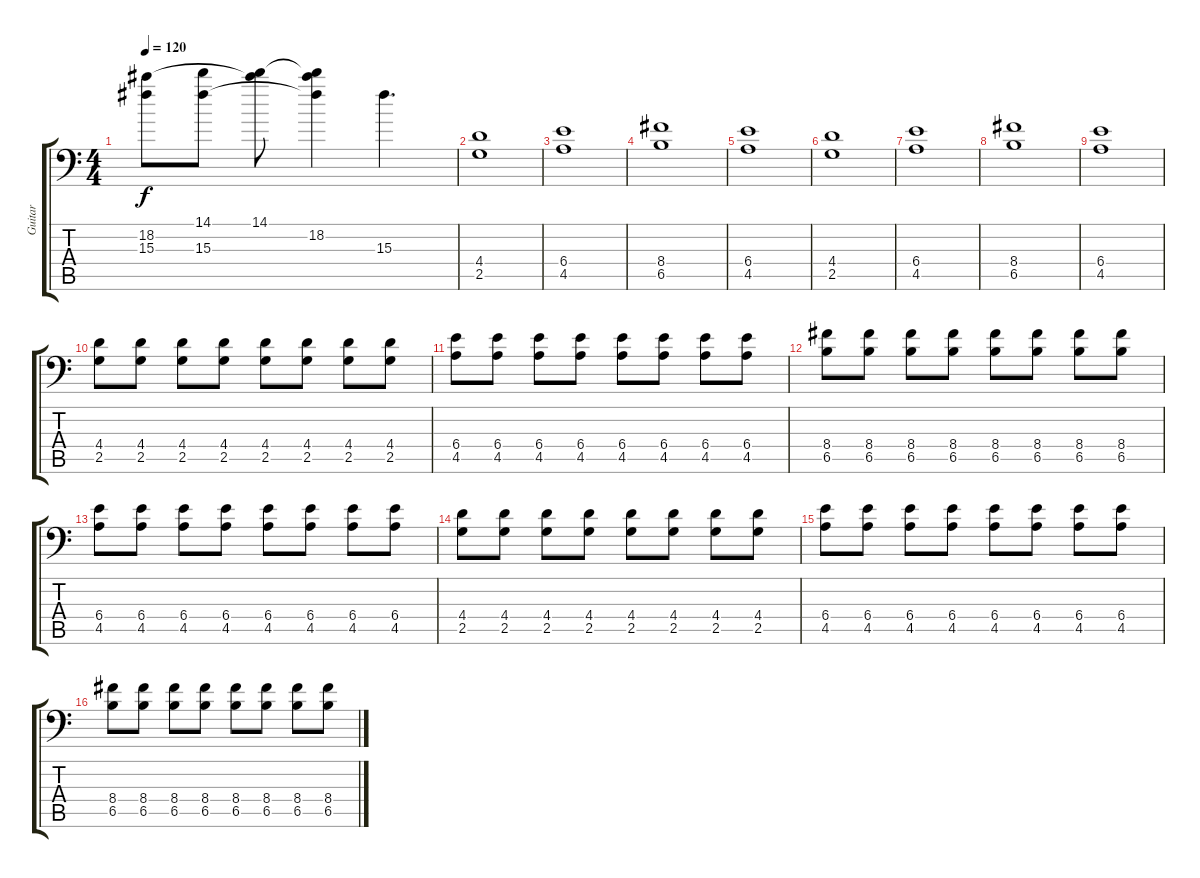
\track ("Guitar" "Guitar") {instrument overdrivenguitar}
\staff {score tabs}
\tuning (C4 G3 Eb3 Bb2 F2 Bb1) {hide}
\ts (4 4)
\tempo 120
\clef f4
\ks c
(18.2 15.3{t}).8{dy f} (14.1{t} 15.3).8 (14.1 18.2{t}).8 (14.1{t} 18.2 15.3{t}).4 15.3.4{d} |
(4.4 2.5).1 |
(6.4 4.5).1 |
(8.4 6.5).1 |
(6.4 4.5).1 |
(4.4 2.5).1 |
(6.4 4.5).1 |
(8.4 6.5).1 |
(6.4 4.5).1 |
(4.4 2.5).8 (4.4 2.5).8 (4.4 2.5).8 (4.4 2.5).8 (4.4 2.5).8 (4.4 2.5).8 (4.4 2.5).8 (4.4 2.5).8 |
(6.4 4.5).8 (6.4 4.5).8 (6.4 4.5).8 (6.4 4.5).8 (6.4 4.5).8 (6.4 4.5).8 (6.4 4.5).8 (6.4 4.5).8 |
(8.4 6.5).8 (8.4 6.5).8 (8.4 6.5).8 (8.4 6.5).8 (8.4 6.5).8 (8.4 6.5).8 (8.4 6.5).8 (8.4 6.5).8 |
(6.4 4.5).8 (6.4 4.5).8 (6.4 4.5).8 (6.4 4.5).8 (6.4 4.5).8 (6.4 4.5).8 (6.4 4.5).8 (6.4 4.5).8 |
(4.4 2.5).8 (4.4 2.5).8 (4.4 2.5).8 (4.4 2.5).8 (4.4 2.5).8 (4.4 2.5).8 (4.4 2.5).8 (4.4 2.5).8 |
(6.4 4.5).8 (6.4 4.5).8 (6.4 4.5).8 (6.4 4.5).8 (6.4 4.5).8 (6.4 4.5).8 (6.4 4.5).8 (6.4 4.5).8 |
(8.4 6.5).8 (8.4 6.5).8 (8.4 6.5).8 (8.4 6.5).8 (8.4 6.5).8 (8.4 6.5).8 (8.4 6.5).8 (8.4 6.5).8
